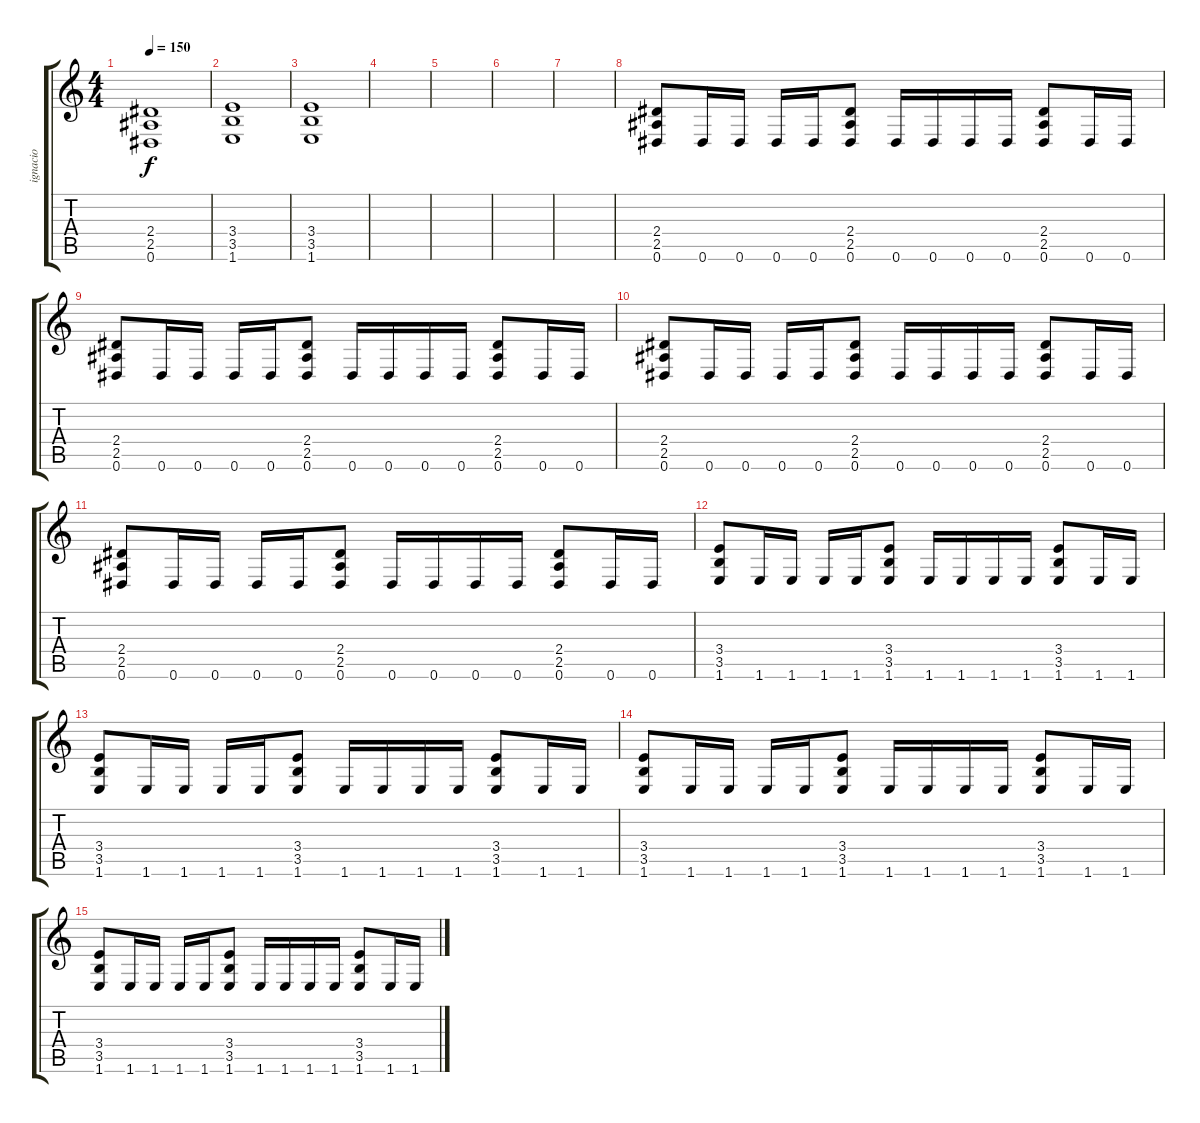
\track ("ignacio" "ignacio") {instrument distortionguitar}
\staff {score tabs}
\tuning (Eb4 Bb3 Gb3 Db3 Ab2 Eb2) {hide}
\ts (4 4)
\tempo 150
\clef g2
\ks c
(2.4 2.5 0.6).1{dy f} |
(3.4 3.5 1.6).1 |
(3.4 3.5 1.6).1 |
|
|
|
|
(2.4 2.5 0.6).8 0.6.16 0.6.16 0.6.16 0.6.16 (2.4 2.5 0.6).8 0.6.16 0.6.16 0.6.16 0.6.16 (2.4 2.5 0.6).8 0.6.16 0.6.16 |
(2.4 2.5 0.6).8 0.6.16 0.6.16 0.6.16 0.6.16 (2.4 2.5 0.6).8 0.6.16 0.6.16 0.6.16 0.6.16 (2.4 2.5 0.6).8 0.6.16 0.6.16 |
(2.4 2.5 0.6).8 0.6.16 0.6.16 0.6.16 0.6.16 (2.4 2.5 0.6).8 0.6.16 0.6.16 0.6.16 0.6.16 (2.4 2.5 0.6).8 0.6.16 0.6.16 |
(2.4 2.5 0.6).8 0.6.16 0.6.16 0.6.16 0.6.16 (2.4 2.5 0.6).8 0.6.16 0.6.16 0.6.16 0.6.16 (2.4 2.5 0.6).8 0.6.16 0.6.16 |
(3.4 3.5 1.6).8 1.6.16 1.6.16 1.6.16 1.6.16 (3.4 3.5 1.6).8 1.6.16 1.6.16 1.6.16 1.6.16 (3.4 3.5 1.6).8 1.6.16 1.6.16 |
(3.4 3.5 1.6).8 1.6.16 1.6.16 1.6.16 1.6.16 (3.4 3.5 1.6).8 1.6.16 1.6.16 1.6.16 1.6.16 (3.4 3.5 1.6).8 1.6.16 1.6.16 |
(3.4 3.5 1.6).8 1.6.16 1.6.16 1.6.16 1.6.16 (3.4 3.5 1.6).8 1.6.16 1.6.16 1.6.16 1.6.16 (3.4 3.5 1.6).8 1.6.16 1.6.16 |
(3.4 3.5 1.6).8 1.6.16 1.6.16 1.6.16 1.6.16 (3.4 3.5 1.6).8 1.6.16 1.6.16 1.6.16 1.6.16 (3.4 3.5 1.6).8 1.6.16 1.6.16
